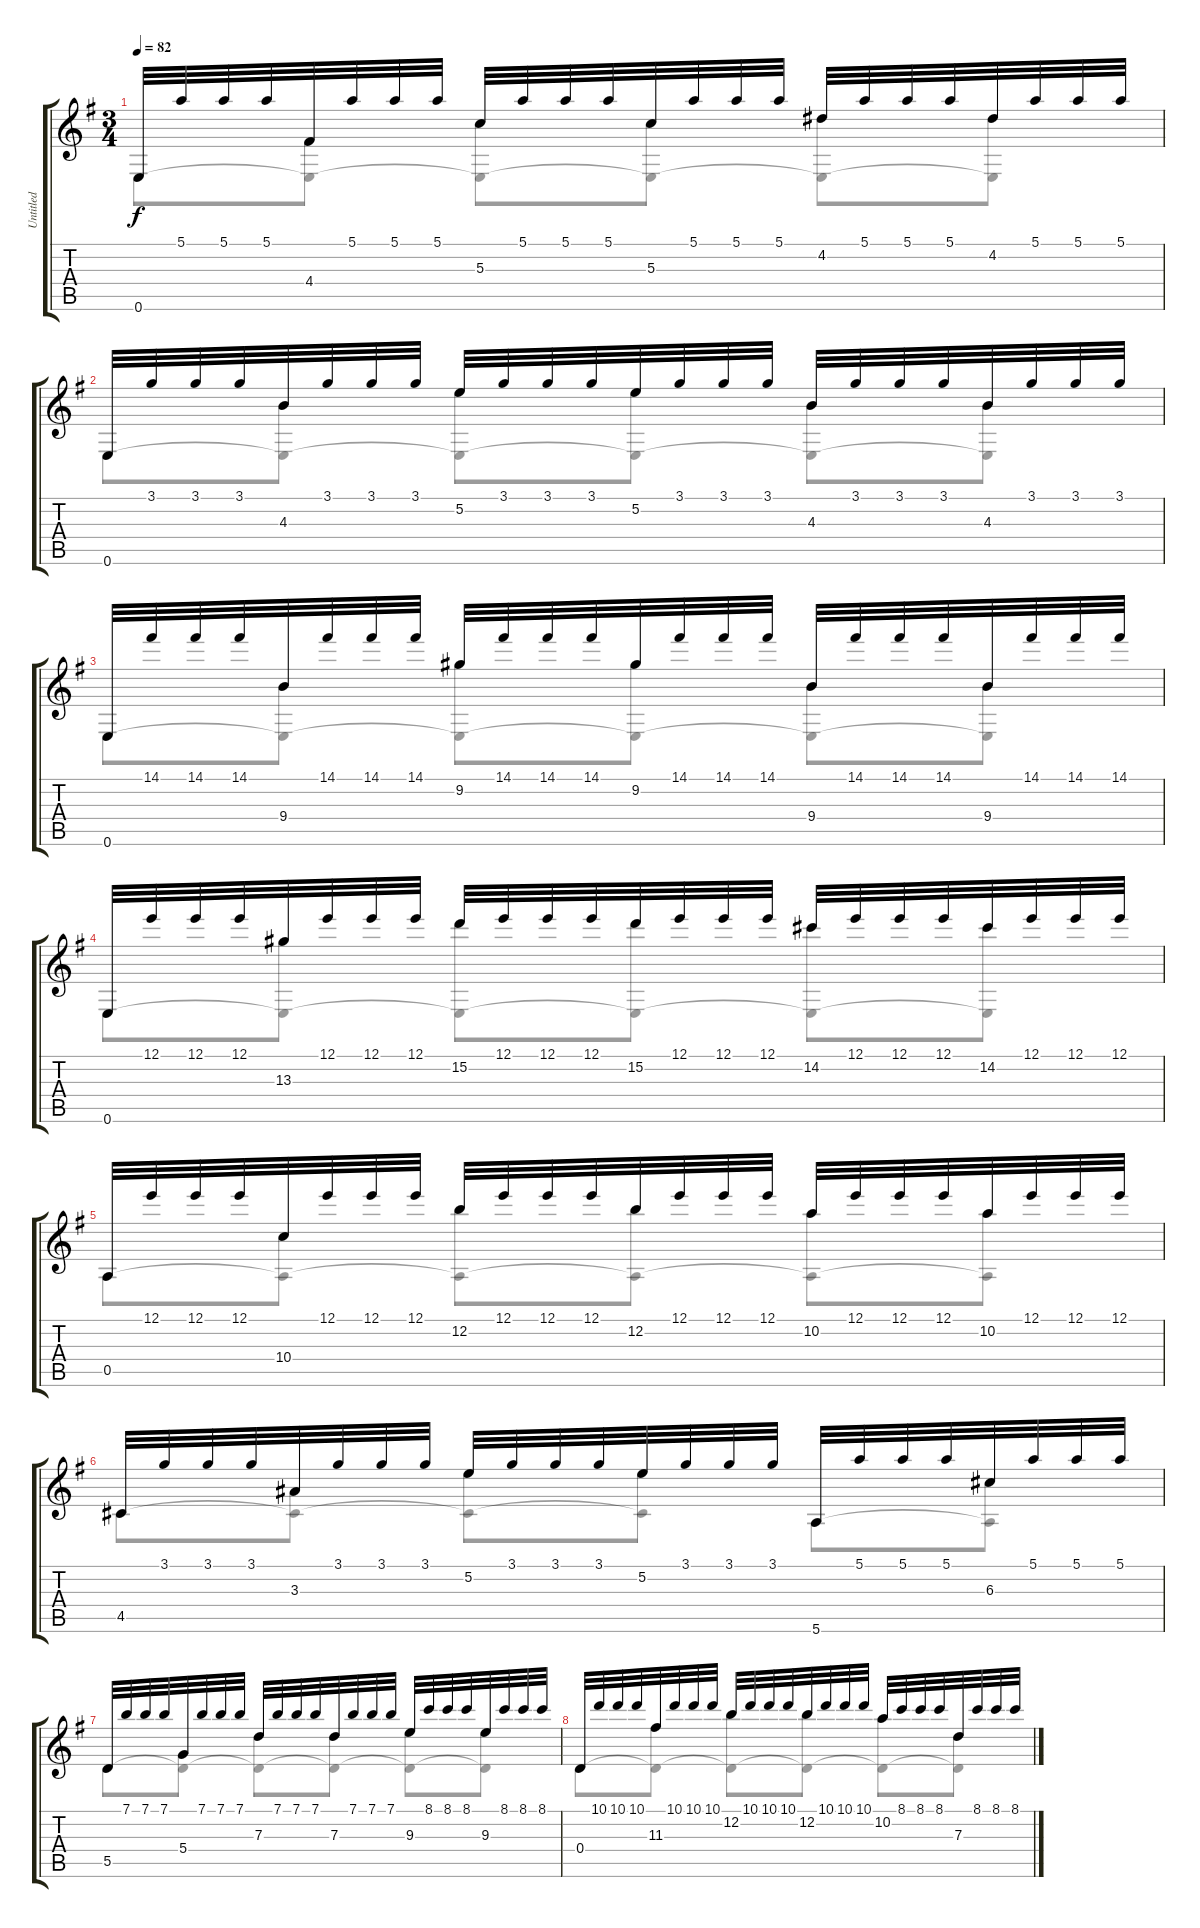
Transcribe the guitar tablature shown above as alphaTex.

\track ("Untitled" "Untitled") {instrument acousticguitarnylon}
\staff {score tabs}
\tuning (E4 B3 G3 D3 A2 E2) {hide}
\voice
\ts (3 4)
\tempo 82
\clef g2
\ks g
0.6.32{dy f} 5.1.32 5.1.32 5.1.32 4.4.32 5.1.32 5.1.32 5.1.32 5.3.32 5.1.32 5.1.32 5.1.32 5.3.32 5.1.32 5.1.32 5.1.32 4.2.32 5.1.32 5.1.32 5.1.32 4.2.32 5.1.32 5.1.32 5.1.32 |
0.6.32 3.1.32 3.1.32 3.1.32 4.3.32 3.1.32 3.1.32 3.1.32 5.2.32 3.1.32 3.1.32 3.1.32 5.2.32 3.1.32 3.1.32 3.1.32 4.3.32 3.1.32 3.1.32 3.1.32 4.3.32 3.1.32 3.1.32 3.1.32 |
0.6.32 14.1.32 14.1.32 14.1.32 9.4.32 14.1.32 14.1.32 14.1.32 9.2.32 14.1.32 14.1.32 14.1.32 9.2.32 14.1.32 14.1.32 14.1.32 9.4.32 14.1.32 14.1.32 14.1.32 9.4.32 14.1.32 14.1.32 14.1.32 |
0.6.32 12.1.32 12.1.32 12.1.32 13.3.32 12.1.32 12.1.32 12.1.32 15.2.32 12.1.32 12.1.32 12.1.32 15.2.32 12.1.32 12.1.32 12.1.32 14.2.32 12.1.32 12.1.32 12.1.32 14.2.32 12.1.32 12.1.32 12.1.32 |
0.5.32 12.1.32 12.1.32 12.1.32 10.4.32 12.1.32 12.1.32 12.1.32 12.2.32 12.1.32 12.1.32 12.1.32 12.2.32 12.1.32 12.1.32 12.1.32 10.2.32 12.1.32 12.1.32 12.1.32 10.2.32 12.1.32 12.1.32 12.1.32 |
4.5.32 3.1.32 3.1.32 3.1.32 3.3.32 3.1.32 3.1.32 3.1.32 5.2.32 3.1.32 3.1.32 3.1.32 5.2.32 3.1.32 3.1.32 3.1.32 5.6.32 5.1.32 5.1.32 5.1.32 6.3.32 5.1.32 5.1.32 5.1.32 |
5.5.32 7.1.32 7.1.32 7.1.32 5.4.32 7.1.32 7.1.32 7.1.32 7.3.32 7.1.32 7.1.32 7.1.32 7.3.32 7.1.32 7.1.32 7.1.32 9.3.32 8.1.32 8.1.32 8.1.32 9.3.32 8.1.32 8.1.32 8.1.32 |
0.4.32 10.1.32 10.1.32 10.1.32 11.3.32 10.1.32 10.1.32 10.1.32 12.2.32 10.1.32 10.1.32 10.1.32 12.2.32 10.1.32 10.1.32 10.1.32 10.2.32 8.1.32 8.1.32 8.1.32 7.3.32 8.1.32 8.1.32 8.1.32
\voice
\clef g2
\ottava regular
\simile none
\ks g
0.6.8{dy f} (4.4 0.6{t}).8 (5.3 0.6{t}).8 (5.3 0.6{t}).8 (4.2 0.6{t}).8 (4.2 0.6{t}).8 |
0.6.8 (4.3 0.6{t}).8 (5.2 0.6{t}).8 (5.2 0.6{t}).8 (4.3 0.6{t}).8 (4.3 0.6{t}).8 |
0.6.8 (9.4 0.6{t}).8 (9.2 0.6{t}).8 (9.2 0.6{t}).8 (9.4 0.6{t}).8 (9.4 0.6{t}).8 |
0.6.8 (13.3 0.6{t}).8 (15.2 0.6{t}).8 (15.2 0.6{t}).8 (14.2 0.6{t}).8 (14.2 0.6{t}).8 |
0.5.8 (10.4 0.5{t}).8 (12.2 0.5{t}).8 (12.2 0.5{t}).8 (10.2 0.5{t}).8 (10.2 0.5{t}).8 |
4.5.8 (3.3 4.5{t}).8 (5.2 4.5{t}).8 (5.2 4.5{t}).8 5.6.8 (6.3 5.6{t}).8 |
5.5.8 (5.4 5.5{t}).8 (7.3 5.5{t}).8 (7.3 5.5{t}).8 (9.3 5.5{t}).8 (9.3 5.5{t}).8 |
0.4.8 (11.3 0.4{t}).8 (12.2 0.4{t}).8 (12.2 0.4{t}).8 (10.2 0.4{t}).8 (7.3 0.4{t}).8
